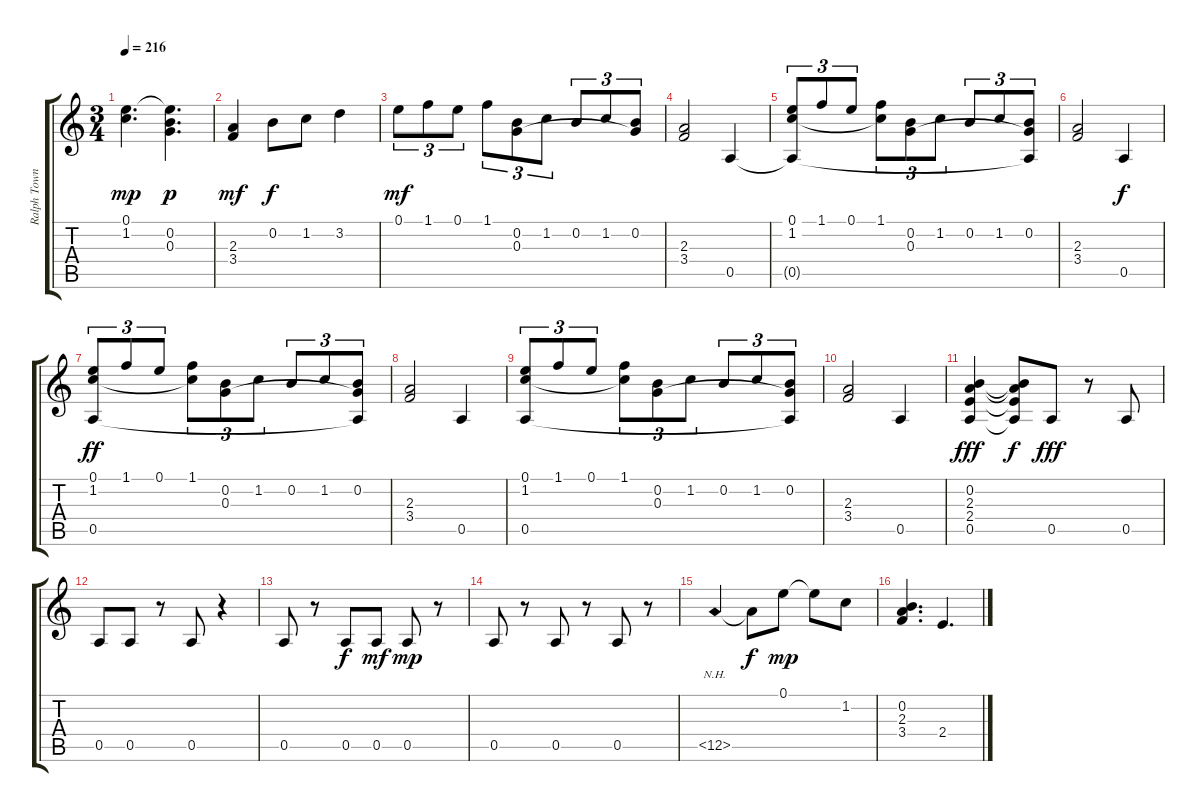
\track ("Ralph Towner" "Ralph Town") {instrument acousticguitarnylon}
\staff {score tabs}
\tuning (E4 B3 G3 D3 A2 E2) {hide}
\ts (3 4)
\tempo 216
\clef g2
\ks c
(0.1 1.2).4{d dy mp} (0.1{t} 0.2 0.3).4{d dy p} |
(2.3 3.4).4{dy mf} 0.2.8{dy f} 1.2.8 3.2.4 |
0.1.8{tu (3 2) dy mf} 1.1.8{tu (3 2)} 0.1.8{tu (3 2)} 1.1.8{tu (3 2)} (0.2 0.3).8{tu (3 2)} 1.2.8{tu (3 2)} 0.2.8{tu (3 2)} 1.2.8{tu (3 2)} (0.2 0.3{t}).8{tu (3 2)} |
(2.3 3.4).2 0.5.4 |
(0.1 1.2 0.5{t}).8{tu (3 2)} 1.1.8{tu (3 2)} 0.1.8{tu (3 2)} (1.1 1.2{t}).8{tu (3 2)} (0.2 0.3).8{tu (3 2)} 1.2.8{tu (3 2)} 0.2.8{tu (3 2)} 1.2.8{tu (3 2)} (0.2 0.3{t} 0.5{t}).8{tu (3 2)} |
(2.3 3.4).2 0.5.4{dy f} |
(0.1 1.2 0.5).8{tu (3 2) dy ff} 1.1.8{tu (3 2)} 0.1.8{tu (3 2)} (1.1 1.2{t}).8{tu (3 2)} (0.2 0.3).8{tu (3 2)} 1.2.8{tu (3 2)} 0.2.8{tu (3 2)} 1.2.8{tu (3 2)} (0.2 0.3{t} 0.5{t}).8{tu (3 2)} |
(2.3 3.4).2 0.5.4 |
(0.1 1.2 0.5).8{tu (3 2)} 1.1.8{tu (3 2)} 0.1.8{tu (3 2)} (1.1 1.2{t}).8{tu (3 2)} (0.2 0.3).8{tu (3 2)} 1.2.8{tu (3 2)} 0.2.8{tu (3 2)} 1.2.8{tu (3 2)} (0.2 0.3{t} 0.5{t}).8{tu (3 2)} |
(2.3 3.4).2 0.5.4 |
(0.2 2.3 2.4 0.5).4{dy fff} (0.2{t} 2.3{t} 2.4{t} 0.5{t}).8{dy f} 0.5.8{dy fff} r.8 0.5.8 |
0.5.8 0.5.8 r.8 0.5.8 r.4 |
0.5.8 r.8 0.5.8{dy f} 0.5.8{dy mf} 0.5.8{dy mp} r.8 |
0.5.8 r.8 0.5.8 r.8 0.5.8 r.8 |
12.5{nh}.4 12.5{t}.8{dy f} 0.1.8{dy mp} 0.1{t}.8 1.2.8 |
(0.2 2.3 3.4).4{d} 2.4.4{d}
